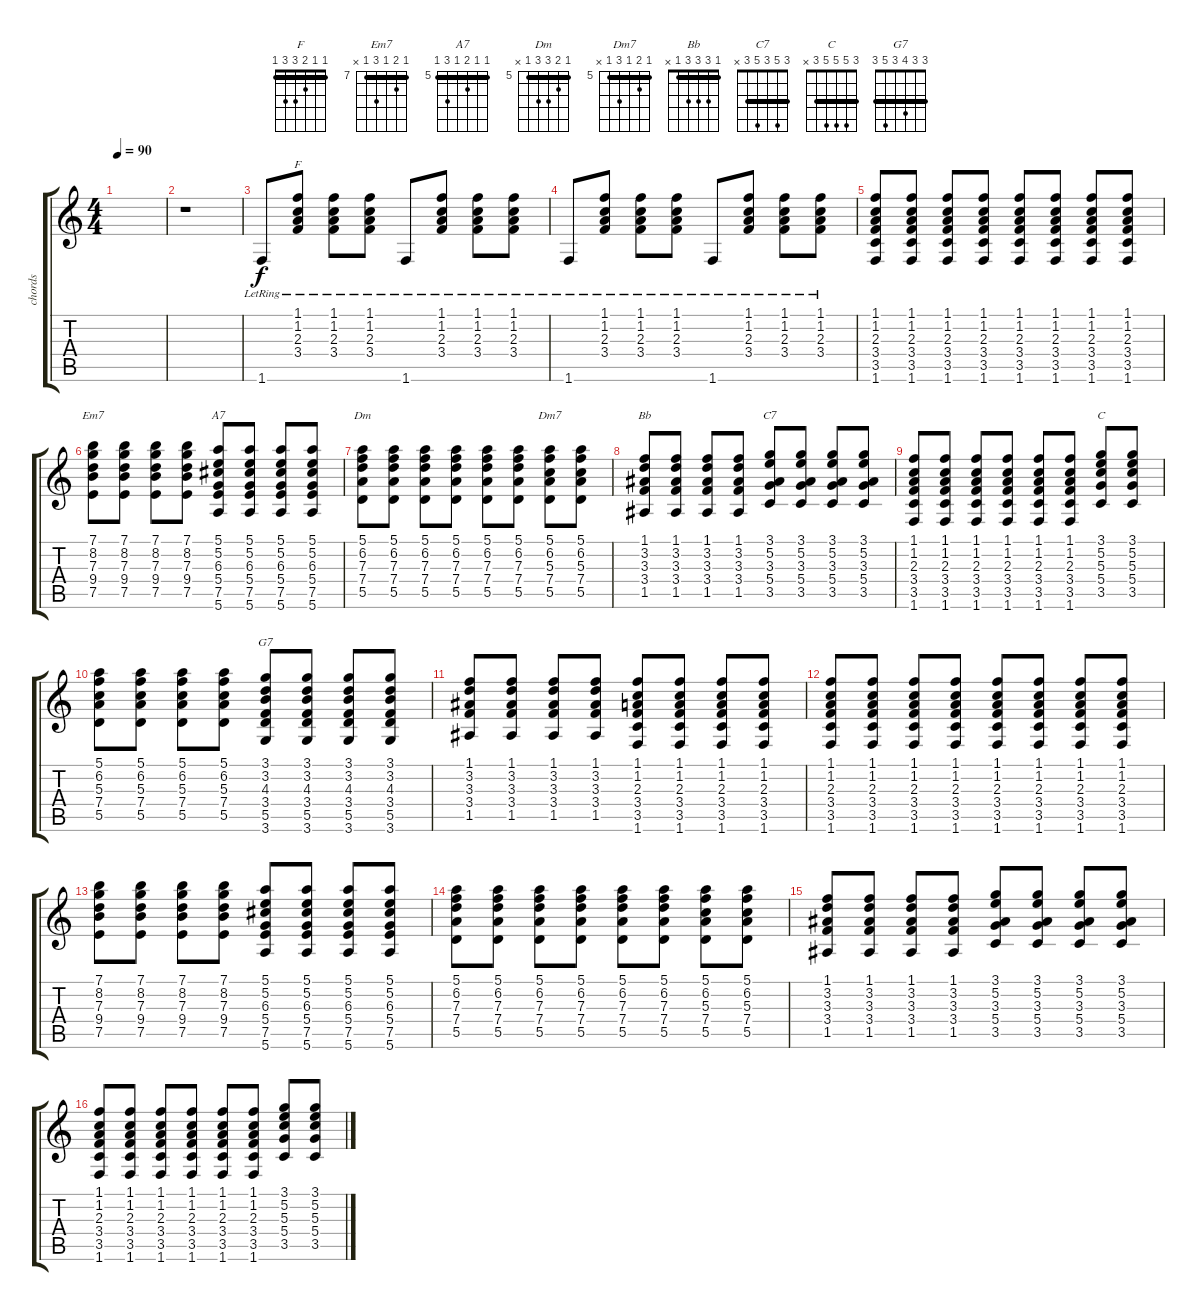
\track ("chords" "chords") {instrument electricguitarjazz}
\staff {score tabs}
\tuning (E4 B3 G3 D3 A2 E2) {hide}
\chord ("F" 1 1 2 3 3 1) {barre 1}
\chord ("Em7" 7 8 7 9 7 x) {firstfret 7 barre 7}
\chord ("A7" 5 5 6 5 7 5) {firstfret 5 barre 5}
\chord ("Dm" 5 6 7 7 5 x) {firstfret 5 barre 5}
\chord ("Dm7" 5 6 5 7 5 x) {firstfret 5 barre 5}
\chord ("Bb" 1 3 3 3 1 x) {barre 1}
\chord ("C7" 3 5 3 5 3 x) {barre 3}
\chord ("C" 3 5 5 5 3 x) {barre 3}
\chord ("G7" 3 3 4 3 5 3) {barre 3}
\ts (4 4)
\tempo 90
\clef g2
\ks c
|
r.1 |
1.6{lr}.8 (1.1{lr} 1.2{lr} 2.3{lr} 3.4{lr}).8{ch "F"} (1.1{lr} 1.2{lr} 2.3{lr} 3.4{lr}).8 (1.1{lr} 1.2{lr} 2.3{lr} 3.4{lr}).8 1.6{lr}.8 (1.1{lr} 1.2{lr} 2.3{lr} 3.4{lr}).8 (1.1{lr} 1.2{lr} 2.3{lr} 3.4{lr}).8 (1.1{lr} 1.2{lr} 2.3{lr} 3.4{lr}).8 |
1.6{lr}.8 (1.1{lr} 1.2{lr} 2.3{lr} 3.4{lr}).8 (1.1{lr} 1.2{lr} 2.3{lr} 3.4{lr}).8 (1.1{lr} 1.2{lr} 2.3{lr} 3.4{lr}).8 1.6{lr}.8 (1.1{lr} 1.2{lr} 2.3{lr} 3.4{lr}).8 (1.1{lr} 1.2{lr} 2.3{lr} 3.4{lr}).8 (1.1{lr} 1.2{lr} 2.3{lr} 3.4{lr}).8 |
(1.1 1.2 2.3 3.4 3.5 1.6).8 (1.1 1.2 2.3 3.4 3.5 1.6).8 (1.1 1.2 2.3 3.4 3.5 1.6).8 (1.1 1.2 2.3 3.4 3.5 1.6).8 (1.1 1.2 2.3 3.4 3.5 1.6).8 (1.1 1.2 2.3 3.4 3.5 1.6).8 (1.1 1.2 2.3 3.4 3.5 1.6).8 (1.1 1.2 2.3 3.4 3.5 1.6).8 |
(7.1 8.2 7.3 9.4 7.5).8{ch "Em7"} (7.1 8.2 7.3 9.4 7.5).8 (7.1 8.2 7.3 9.4 7.5).8 (7.1 8.2 7.3 9.4 7.5).8 (5.1 5.2 6.3 5.4 7.5 5.6).8{ch "A7"} (5.1 5.2 6.3 5.4 7.5 5.6).8 (5.1 5.2 6.3 5.4 7.5 5.6).8 (5.1 5.2 6.3 5.4 7.5 5.6).8 |
(5.1 6.2 7.3 7.4 5.5).8{ch "Dm"} (5.1 6.2 7.3 7.4 5.5).8 (5.1 6.2 7.3 7.4 5.5).8 (5.1 6.2 7.3 7.4 5.5).8 (5.1 6.2 7.3 7.4 5.5).8 (5.1 6.2 7.3 7.4 5.5).8 (5.1 6.2 5.3 7.4 5.5).8{ch "Dm7"} (5.1 6.2 5.3 7.4 5.5).8 |
(1.1 3.2 3.3 3.4 1.5).8{ch "Bb"} (1.1 3.2 3.3 3.4 1.5).8 (1.1 3.2 3.3 3.4 1.5).8 (1.1 3.2 3.3 3.4 1.5).8 (3.1 5.2 3.3 5.4 3.5).8{ch "C7"} (3.1 5.2 3.3 5.4 3.5).8 (3.1 5.2 3.3 5.4 3.5).8 (3.1 5.2 3.3 5.4 3.5).8 |
(1.1 1.2 2.3 3.4 3.5 1.6).8 (1.1 1.2 2.3 3.4 3.5 1.6).8 (1.1 1.2 2.3 3.4 3.5 1.6).8 (1.1 1.2 2.3 3.4 3.5 1.6).8 (1.1 1.2 2.3 3.4 3.5 1.6).8 (1.1 1.2 2.3 3.4 3.5 1.6).8 (3.1 5.2 5.3 5.4 3.5).8{ch "C"} (3.1 5.2 5.3 5.4 3.5).8 |
(5.1 6.2 5.3 7.4 5.5).8 (5.1 6.2 5.3 7.4 5.5).8 (5.1 6.2 5.3 7.4 5.5).8 (5.1 6.2 5.3 7.4 5.5).8 (3.1 3.2 4.3 3.4 5.5 3.6).8{ch "G7"} (3.1 3.2 4.3 3.4 5.5 3.6).8 (3.1 3.2 4.3 3.4 5.5 3.6).8 (3.1 3.2 4.3 3.4 5.5 3.6).8 |
(1.1 3.2 3.3 3.4 1.5).8 (1.1 3.2 3.3 3.4 1.5).8 (1.1 3.2 3.3 3.4 1.5).8 (1.1 3.2 3.3 3.4 1.5).8 (1.1 1.2 2.3 3.4 3.5 1.6).8 (1.1 1.2 2.3 3.4 3.5 1.6).8 (1.1 1.2 2.3 3.4 3.5 1.6).8 (1.1 1.2 2.3 3.4 3.5 1.6).8 |
(1.1 1.2 2.3 3.4 3.5 1.6).8 (1.1 1.2 2.3 3.4 3.5 1.6).8 (1.1 1.2 2.3 3.4 3.5 1.6).8 (1.1 1.2 2.3 3.4 3.5 1.6).8 (1.1 1.2 2.3 3.4 3.5 1.6).8 (1.1 1.2 2.3 3.4 3.5 1.6).8 (1.1 1.2 2.3 3.4 3.5 1.6).8 (1.1 1.2 2.3 3.4 3.5 1.6).8 |
(7.1 8.2 7.3 9.4 7.5).8 (7.1 8.2 7.3 9.4 7.5).8 (7.1 8.2 7.3 9.4 7.5).8 (7.1 8.2 7.3 9.4 7.5).8 (5.1 5.2 6.3 5.4 7.5 5.6).8 (5.1 5.2 6.3 5.4 7.5 5.6).8 (5.1 5.2 6.3 5.4 7.5 5.6).8 (5.1 5.2 6.3 5.4 7.5 5.6).8 |
(5.1 6.2 7.3 7.4 5.5).8 (5.1 6.2 7.3 7.4 5.5).8 (5.1 6.2 7.3 7.4 5.5).8 (5.1 6.2 7.3 7.4 5.5).8 (5.1 6.2 7.3 7.4 5.5).8 (5.1 6.2 7.3 7.4 5.5).8 (5.1 6.2 5.3 7.4 5.5).8 (5.1 6.2 5.3 7.4 5.5).8 |
(1.1 3.2 3.3 3.4 1.5).8 (1.1 3.2 3.3 3.4 1.5).8 (1.1 3.2 3.3 3.4 1.5).8 (1.1 3.2 3.3 3.4 1.5).8 (3.1 5.2 3.3 5.4 3.5).8 (3.1 5.2 3.3 5.4 3.5).8 (3.1 5.2 3.3 5.4 3.5).8 (3.1 5.2 3.3 5.4 3.5).8 |
(1.1 1.2 2.3 3.4 3.5 1.6).8 (1.1 1.2 2.3 3.4 3.5 1.6).8 (1.1 1.2 2.3 3.4 3.5 1.6).8 (1.1 1.2 2.3 3.4 3.5 1.6).8 (1.1 1.2 2.3 3.4 3.5 1.6).8 (1.1 1.2 2.3 3.4 3.5 1.6).8 (3.1 5.2 5.3 5.4 3.5).8 (3.1 5.2 5.3 5.4 3.5).8
